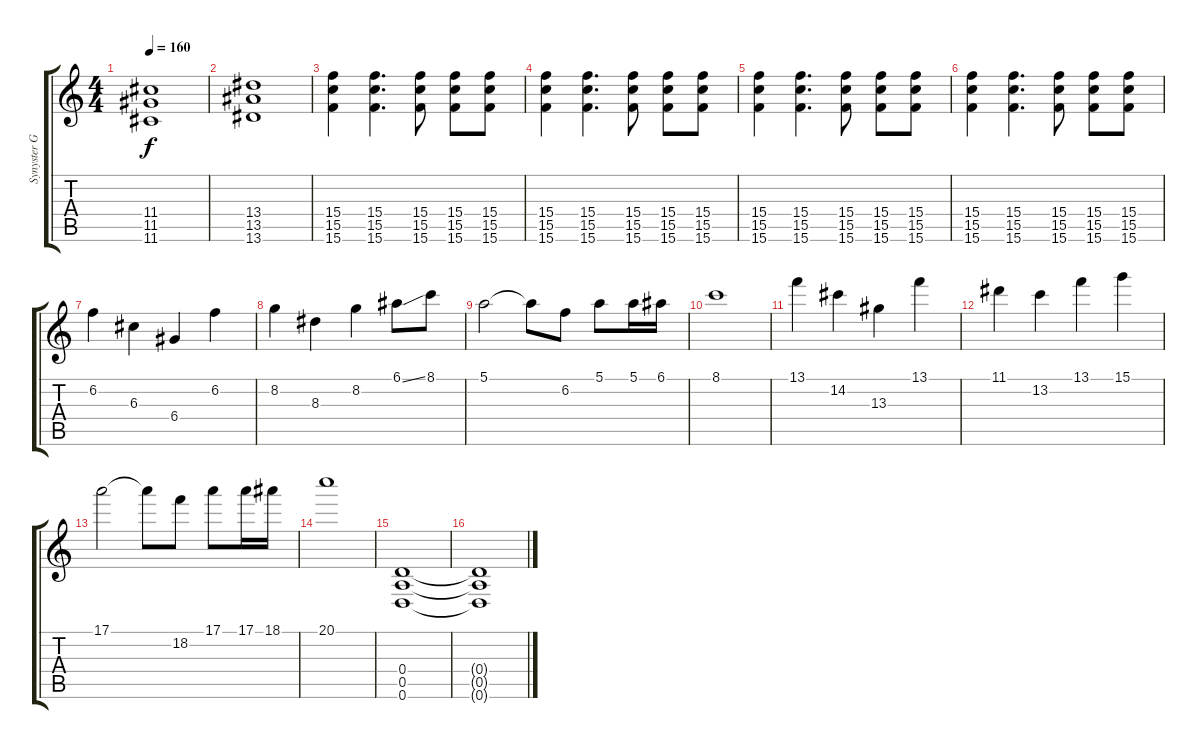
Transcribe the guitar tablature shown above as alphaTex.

\track ("Synyster Gates" "Synyster G") {instrument distortionguitar}
\staff {score tabs}
\tuning (E4 B3 G3 D3 A2 D2) {hide}
\ts (4 4)
\tempo 160
\clef g2
\ks c
(11.4 11.5 11.6).1{dy f} |
(13.4 13.5 13.6).1 |
(15.4 15.5 15.6).4 (15.4 15.5 15.6).4{d} (15.4 15.5 15.6).8 (15.4 15.5 15.6).8 (15.4 15.5 15.6).8 |
(15.4 15.5 15.6).4 (15.4 15.5 15.6).4{d} (15.4 15.5 15.6).8 (15.4 15.5 15.6).8 (15.4 15.5 15.6).8 |
(15.4 15.5 15.6).4 (15.4 15.5 15.6).4{d} (15.4 15.5 15.6).8 (15.4 15.5 15.6).8 (15.4 15.5 15.6).8 |
(15.4 15.5 15.6).4 (15.4 15.5 15.6).4{d} (15.4 15.5 15.6).8 (15.4 15.5 15.6).8 (15.4 15.5 15.6).8 |
6.2.4 6.3.4 6.4.4 6.2.4 |
8.2.4 8.3.4 8.2.4 6.1{ss}.8 8.1.8 |
5.1.2 5.1{t}.8 6.2.8 5.1.8 5.1.16 6.1.16 |
8.1.1 |
13.1.4 14.2.4 13.3.4 13.1.4 |
11.1.4 13.2.4 13.1.4 15.1.4 |
17.1.2 17.1{t}.8 18.2.8 17.1.8 17.1.16 18.1.16 |
20.1.1 |
(0.4 0.5 0.6).1 |
(0.4{t} 0.5{t} 0.6{t}).1
